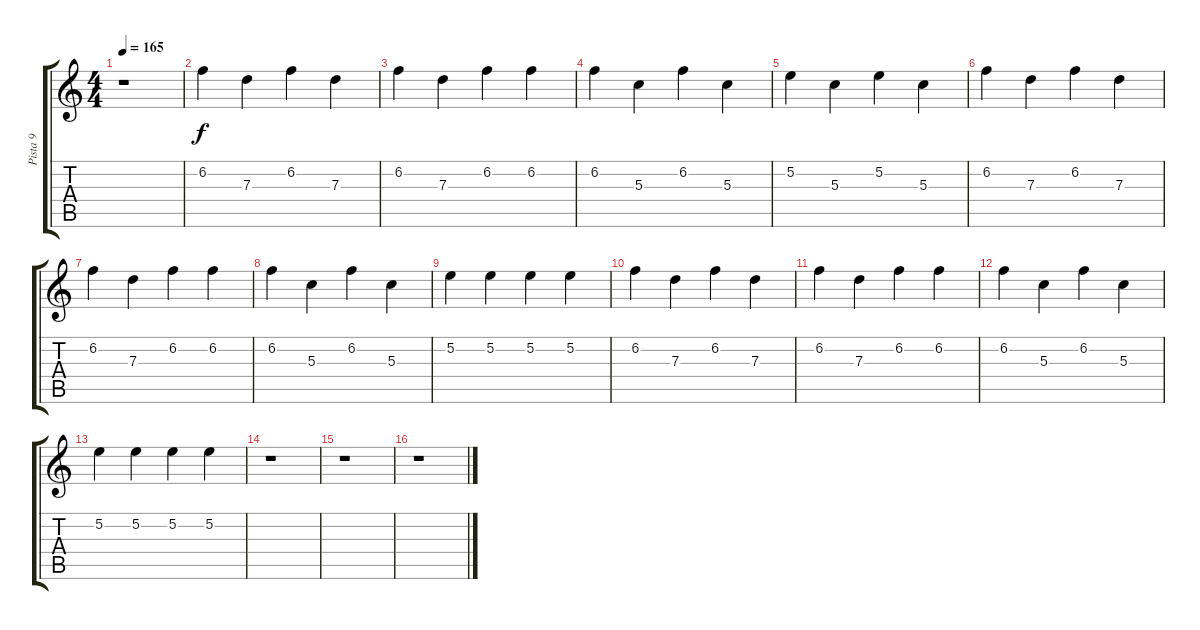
\track ("Pista 9" "Pista 9") {instrument distortionguitar}
\staff {score tabs}
\tuning (E4 B3 G3 D3 A2 E2) {hide}
\ts (4 4)
\tempo 165
\clef g2
\ks c
r.1{dy f} |
6.2.4 7.3.4 6.2.4 7.3.4 |
6.2.4 7.3.4 6.2.4 6.2.4 |
6.2.4 5.3.4 6.2.4 5.3.4 |
5.2.4 5.3.4 5.2.4 5.3.4 |
6.2.4 7.3.4 6.2.4 7.3.4 |
6.2.4 7.3.4 6.2.4 6.2.4 |
6.2.4 5.3.4 6.2.4 5.3.4 |
5.2.4 5.2.4 5.2.4 5.2.4 |
6.2.4 7.3.4 6.2.4 7.3.4 |
6.2.4 7.3.4 6.2.4 6.2.4 |
6.2.4 5.3.4 6.2.4 5.3.4 |
5.2.4 5.2.4 5.2.4 5.2.4 |
r.1 |
r.1 |
r.1
